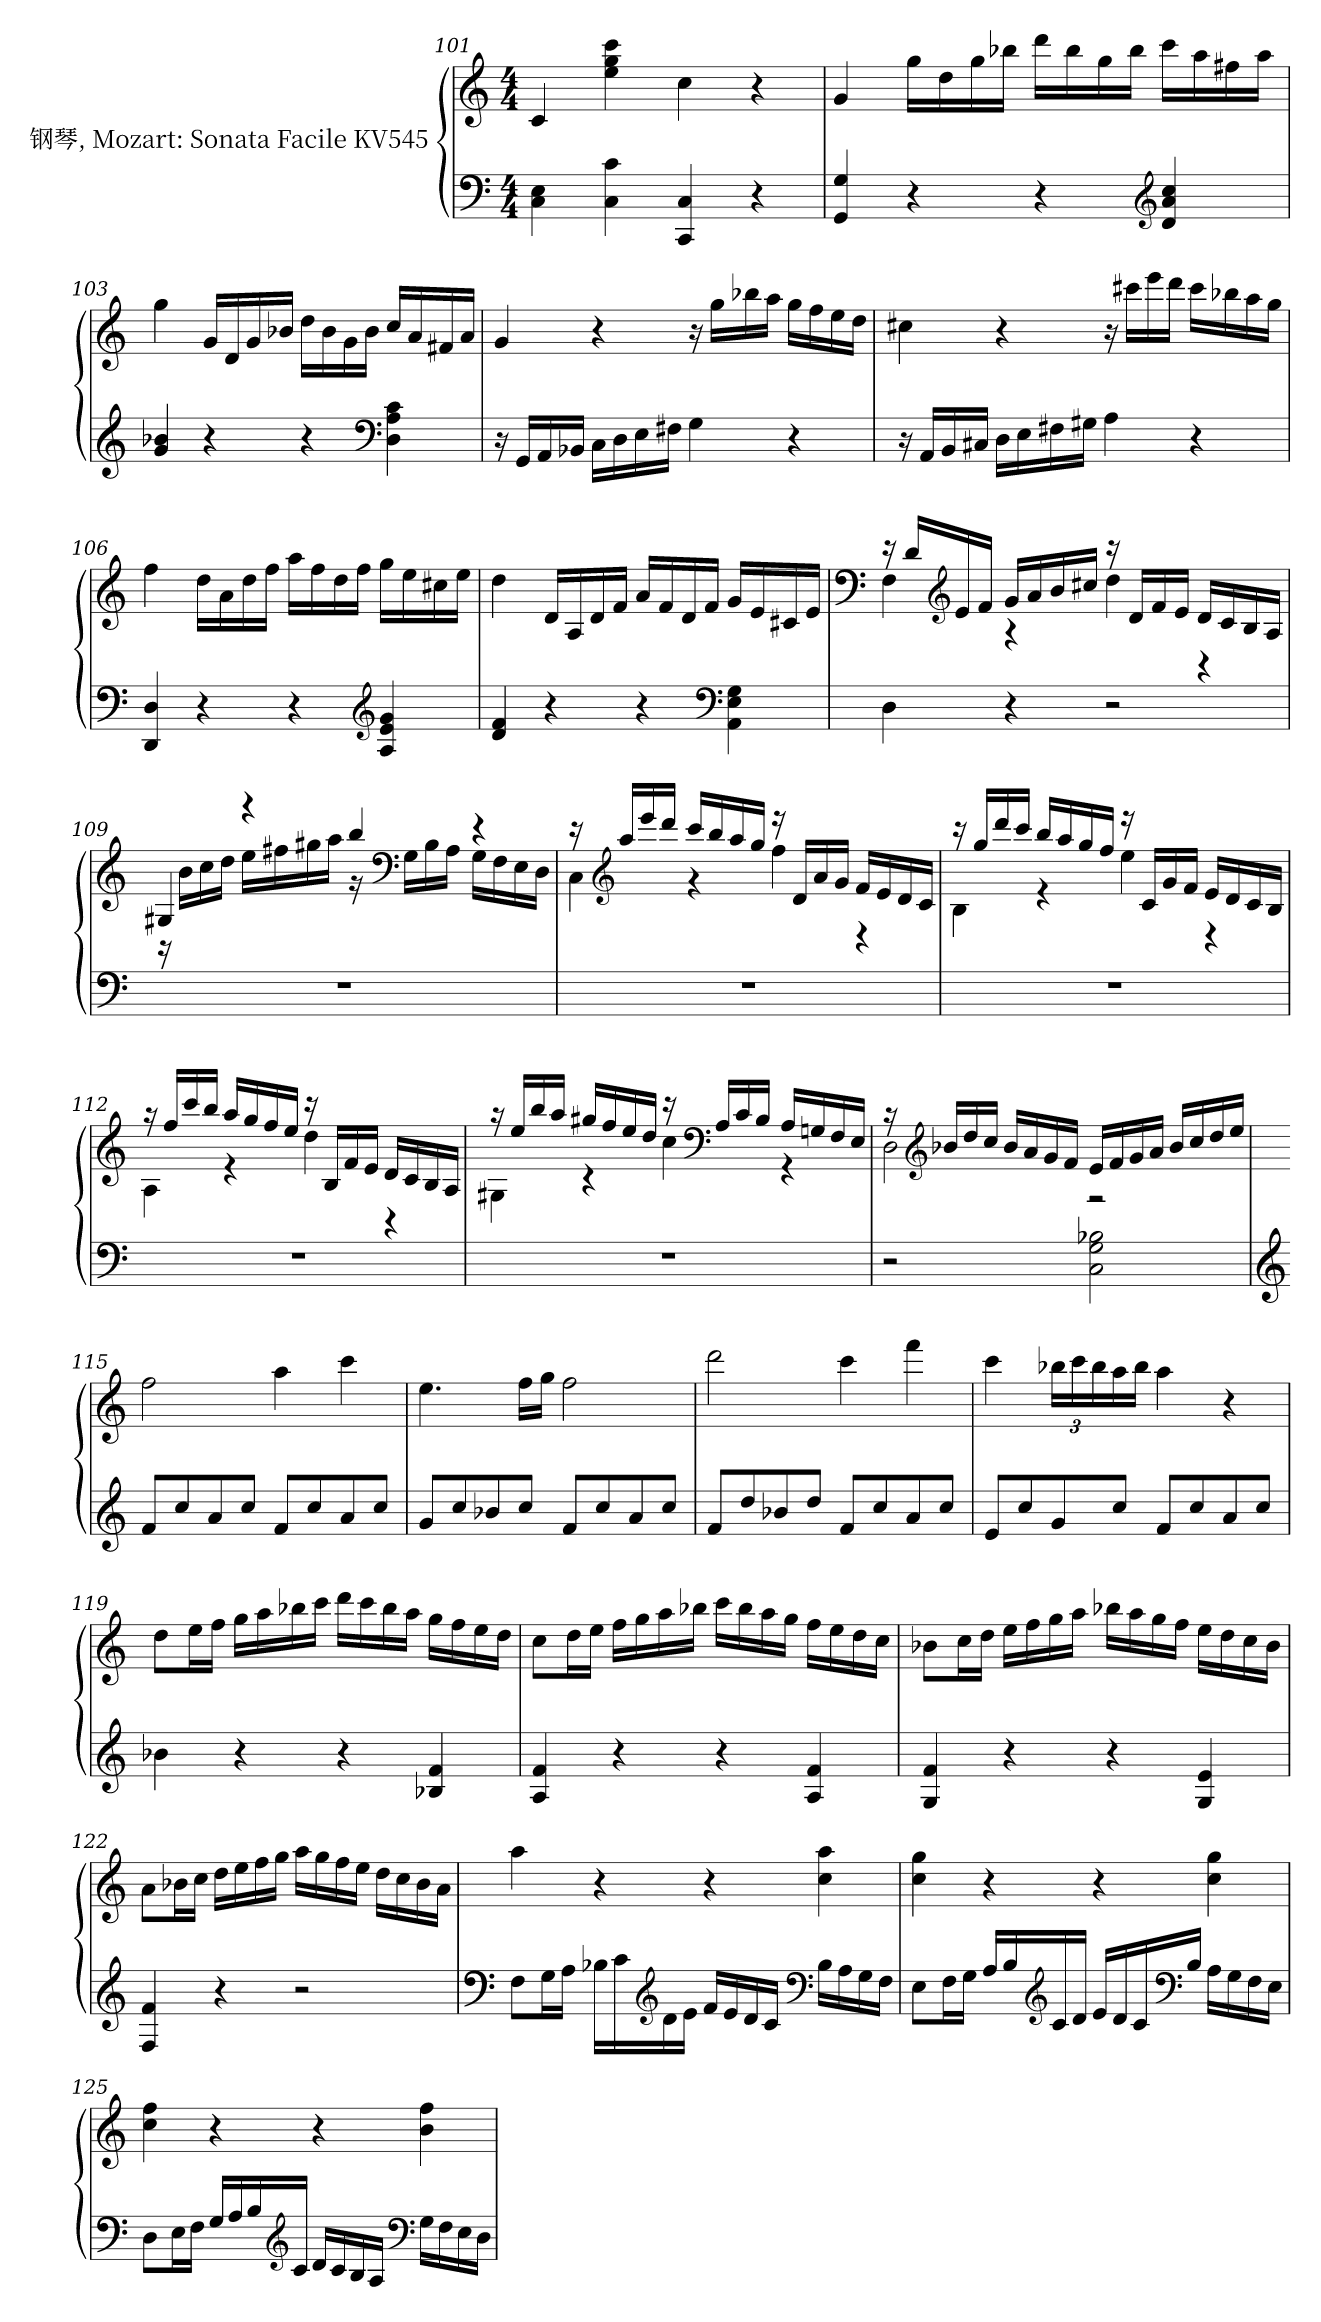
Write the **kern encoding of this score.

**kern	**kern
*part1	*part1
*staff2	*staff1
*I"钢琴, Mozart: Sonata Facile KV545	*
*clefF4	*clefG2
*k[]	*k[]
*M4/4	*M4/4
=101	=101
4C\ 4E\	4c/
4C\ 4c\	4ee\ 4gg\ 4ccc\
4CC/ 4C/	4cc\
4r	4r
=102	=102
4GG/ 4G/	4g/
4r	16gg\LL
.	16dd\
.	16gg\
.	16bb-X\JJ
4r	16ddd\LL
.	16bb-\
.	16gg\
.	16bb-\JJ
*clefG2	*
4d/ 4a/ 4cc/	16ccc\LL
.	16aa\
.	16ff#X\
.	16aa\JJ
!!LO:LB:g=z
=103	=103
4g/ 4b-X/	4gg\
4r	16g/LL
.	16d/
.	16g/
.	16b-X/JJ
4r	16dd\LL
.	16b-\
.	16g\
.	16b-\JJ
*clefF4	*
4D\ 4A\ 4c\	16cc/LL
.	16a/
.	16f#X/
.	16a/JJ
=104	=104
16r	4g/
16GG/LL	.
16AA/	.
16BB-X/JJ	.
16C\LL	4r
16D\	.
16E\	.
16F#X\JJ	.
4G\	16r
.	16gg\LL
.	16bb-X\
.	16aa\JJ
4r	16gg\LL
.	16ff\
.	16ee\
.	16dd\JJ
!!LO:LB:g=z
=105	=105
16r	4cc#X\
16AA/LL	.
16BB/	.
16C#X/JJ	.
16D\LL	4r
16E\	.
16F#X\	.
16G#X\JJ	.
4A\	16r
.	16ccc#X\LL
.	16eee\
.	16ddd\JJ
4r	16ccc#\LL
.	16bb-X\
.	16aa\
.	16gg\JJ
=106	=106
4DD/ 4D/	4ff\
4r	16dd\LL
.	16a\
.	16dd\
.	16ff\JJ
4r	16aa\LL
.	16ff\
.	16dd\
.	16ff\JJ
*clefG2	*
4A/ 4e/ 4g/	16gg\LL
.	16ee\
.	16cc#X\
.	16ee\JJ
!!LO:LB:g=z
=107	=107
4d/ 4f/	4dd\
4r	16d/LL
.	16A/
.	16d/
.	16f/JJ
4r	16a/LL
.	16f/
.	16d/
.	16f/JJ
*clefF4	*
4AA\ 4E\ 4G\	16g/LL
.	16e/
.	16c#X/
.	16e/JJ
=108	=108
*	*clefF4
*	*^
4D\	16r	4F\
.	16d/LL	.
*	*clefG2	*
.	16e/	.
.	16f/JJ	.
4r	16g/LL	4r
.	16a/	.
.	16b/	.
.	16cc#X/JJ	.
2r	16r	4dd\
.	16d/LL	.
.	16f/	.
.	16e/JJ	.
.	16d/LL	4r
.	16c/	.
.	16B/	.
.	16A/JJ	.
!!LO:PB:g=z	!!
=109	=109	=109
1r	4G#X/	16r
.	.	16b\LL
.	.	16cc\
.	.	16dd\JJ
.	4r	16ee\LL
.	.	16ff#X\
.	.	16gg#X\
.	.	16aa\JJ
.	4bb/	16r
*	*clefF4	*
.	.	16G#\LL
.	.	16B\
.	.	16A\JJ
.	4r	16G#\LL
.	.	16F\
.	.	16E\
.	.	16D\JJ
=110	=110	=110
1r	16r	4C\
*	*clefG2	*
.	16aa/LL	.
.	16eee/	.
.	16ddd/JJ	.
.	16ccc/LL	4r
.	16bb/	.
.	16aa/	.
.	16gg/JJ	.
.	16r	4ff\
.	16d/LL	.
.	16a/	.
.	16g/JJ	.
.	16f/LL	4r
.	16e/	.
.	16d/	.
.	16c/JJ	.
!!LO:LB:g=z	!!
=111	=111	=111
1r	16r	4B\
.	16gg/LL	.
.	16ddd/	.
.	16ccc/JJ	.
.	16bb/LL	4r
.	16aa/	.
.	16gg/	.
.	16ff/JJ	.
.	16r	4ee\
.	16c/LL	.
.	16g/	.
.	16f/JJ	.
.	16e/LL	4r
.	16d/	.
.	16c/	.
.	16B/JJ	.
=112	=112	=112
1r	16r	4A\
.	16ff/LL	.
.	16ccc/	.
.	16bb/JJ	.
.	16aa/LL	4r
.	16gg/	.
.	16ff/	.
.	16ee/JJ	.
.	16r	4dd\
.	16B/LL	.
.	16f/	.
.	16e/JJ	.
.	16d/LL	4r
.	16c/	.
.	16B/	.
.	16A/JJ	.
!!LO:LB:g=z	!!
=113	=113	=113
1r	16r	4G#X\
.	16ee/LL	.
.	16bb/	.
.	16aa/JJ	.
.	16gg#X/LL	4r
.	16ff/	.
.	16ee/	.
.	16dd/JJ	.
.	16r	4cc\
*	*clefF4	*
.	16A/LL	.
.	16c/	.
.	16B/JJ	.
.	16A/LL	4r
.	16Gn/	.
.	16F/	.
.	16E/JJ	.
=114	=114	=114
2r	16r	2D\
*	*clefG2	*
.	16b-X/LL	.
.	16dd/	.
.	16cc/JJ	.
.	16b-/LL	.
.	16a/	.
.	16g/	.
.	16f/JJ	.
2C\ 2G\ 2B-X\	16e/LL	2r
.	16f/	.
.	16g/	.
.	16a/JJ	.
.	16b-/LL	.
.	16cc/	.
.	16dd/	.
.	16ee/JJ	.
*	*v	*v
!!LO:LB:g=z
=115	=115
*clefG2	*
8f/L	2ff\
8cc/	.
8a/	.
8cc/J	.
8f/L	4aa\
8cc/	.
8a/	4ccc\
8cc/J	.
=116	=116
8g/L	4.ee\
8cc/	.
8b-X/	.
8cc/J	16ff\LL
.	16gg\JJ
8f/L	2ff\
8cc/	.
8a/	.
8cc/J	.
=117	=117
8f/L	2ddd\
8dd/	.
8b-X/	.
8dd/J	.
8f/L	4ccc\
8cc/	.
8a/	4fff\
8cc/J	.
=118	=118
8e/L	4ccc\
8cc/	.
*	*Xbrackettup
8g/	24bb-X\LL
.	24ccc\
.	24bb-\
8cc/J	16aa\
.	16bb-\JJ
8f/L	4aa\
8cc/	.
8a/	4r
8cc/J	.
!!LO:LB:g=z
=119	=119
4b-X\	8dd\L
.	16ee\L
.	16ff\JJ
4r	16gg\LL
.	16aa\
.	16bb-X\
.	16ccc\JJ
4r	16ddd\LL
.	16ccc\
.	16bb-\
.	16aa\JJ
4B-X/ 4f/	16gg\LL
.	16ff\
.	16ee\
.	16dd\JJ
=120	=120
4A/ 4f/	8cc\L
.	16dd\L
.	16ee\JJ
4r	16ff\LL
.	16gg\
.	16aa\
.	16bb-X\JJ
4r	16ccc\LL
.	16bb-\
.	16aa\
.	16gg\JJ
4A/ 4f/	16ff\LL
.	16ee\
.	16dd\
.	16cc\JJ
!!LO:LB:g=z
=121	=121
4G/ 4f/	8b-X\L
.	16cc\L
.	16dd\JJ
4r	16ee\LL
.	16ff\
.	16gg\
.	16aa\JJ
4r	16bb-X\LL
.	16aa\
.	16gg\
.	16ff\JJ
4G/ 4e/	16ee\LL
.	16dd\
.	16cc\
.	16b-\JJ
=122	=122
4F/ 4f/	8a\L
.	16b-X\L
.	16cc\JJ
4r	16dd\LL
.	16ee\
.	16ff\
.	16gg\JJ
2r	16aa\LL
.	16gg\
.	16ff\
.	16ee\JJ
.	16dd\LL
.	16cc\
.	16b-\
.	16a\JJ
!!LO:PB:g=z
=123	=123
*clefF4	*
8F\L	4aa\
16G\L	.
16A\JJ	.
16B-X\LL	4r
16c\	.
*clefG2	*
16d\	.
16e\JJ	.
16f/LL	4r
16e/	.
16d/	.
16c/JJ	.
*clefF4	*
16B-\LL	4cc\ 4aa\
16A\	.
16G\	.
16F\JJ	.
=124	=124
8E\L	4cc\ 4gg\
16F\L	.
16G\JJ	.
16A/LL	4r
16B/	.
*clefG2	*
16c/	.
16d/JJ	.
16e/LL	4r
16d/	.
16c/	.
*clefF4	*
16B/JJ	.
16A\LL	4cc\ 4gg\
16G\	.
16F\	.
16E\JJ	.
!!LO:LB:g=z
=125	=125
8D\L	4cc\ 4ff\
16E\L	.
16F\JJ	.
16G/LL	4r
16A/	.
16B/	.
*clefG2	*
16c/JJ	.
16d/LL	4r
16c/	.
16B/	.
16A/JJ	.
*clefF4	*
16G\LL	4b\ 4ff\
16F\	.
16E\	.
16D\JJ	.
=	=
*-	*-
